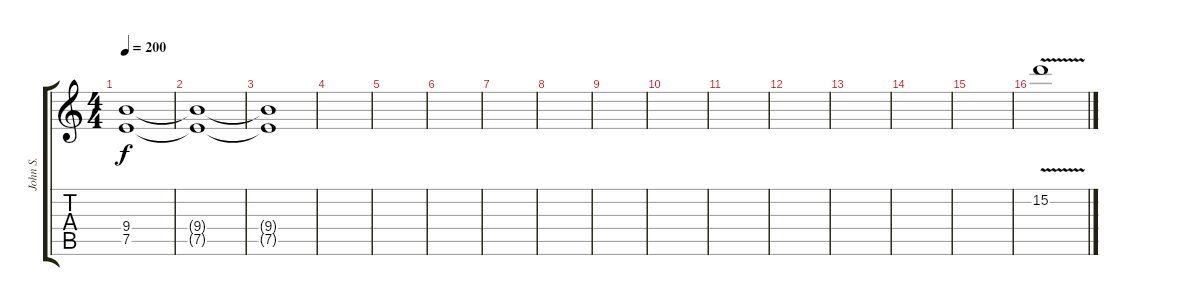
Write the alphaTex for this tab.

\track ("John S." "John S.") {instrument overdrivenguitar}
\staff {score tabs}
\tuning (E4 B3 G3 D3 A2 E2) {hide}
\ts (4 4)
\tempo 200
\clef g2
\ks c
(9.4{t} 7.5{t}).1{dy f} |
(9.4{t} 7.5{t}).1 |
(9.4{t} 7.5{t}).1 |
|
|
|
|
|
|
|
|
|
|
|
|
15.2{v}.1
